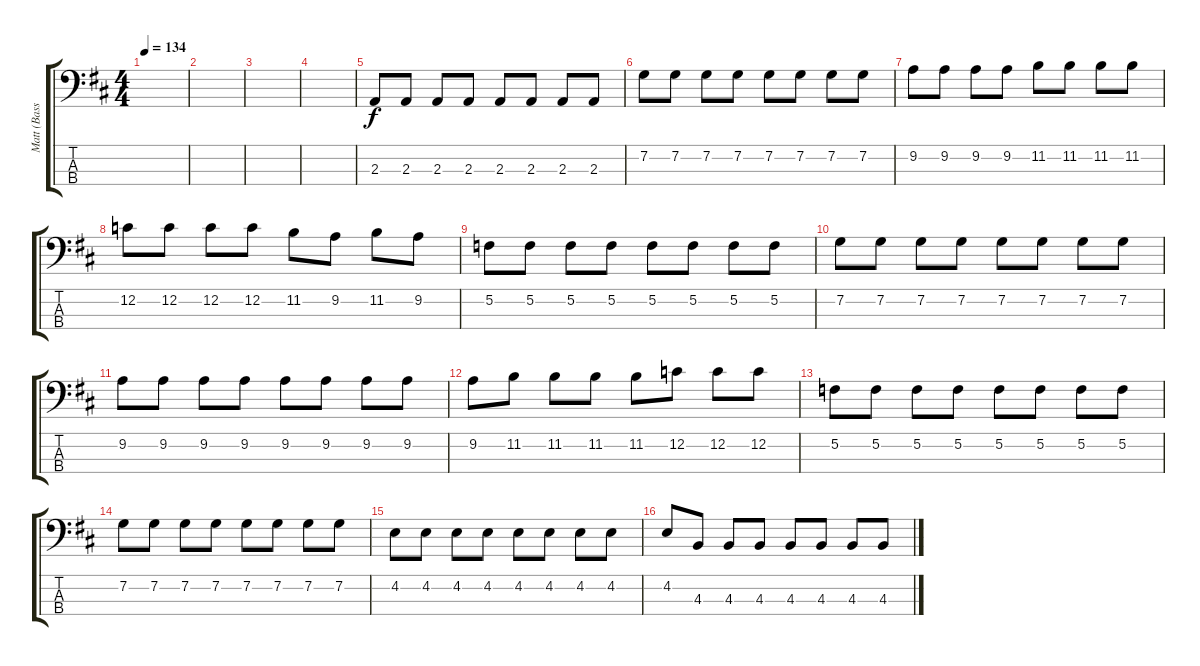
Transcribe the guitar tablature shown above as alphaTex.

\track ("Matt (Bass) " "Matt (Bass") {instrument electricbasspick}
\staff {score tabs}
\tuning (F2 C2 G1 D1) {hide}
\ts (4 4)
\tempo 134
\clef f4
\ks d
|
|
|
|
2.3.8 2.3.8 2.3.8 2.3.8 2.3.8 2.3.8 2.3.8 2.3.8 |
7.2.8 7.2.8 7.2.8 7.2.8 7.2.8 7.2.8 7.2.8 7.2.8 |
9.2.8 9.2.8 9.2.8 9.2.8 11.2.8 11.2.8 11.2.8 11.2.8 |
12.2.8 12.2.8 12.2.8 12.2.8 11.2.8 9.2.8 11.2.8 9.2.8 |
5.2.8 5.2.8 5.2.8 5.2.8 5.2.8 5.2.8 5.2.8 5.2.8 |
7.2.8 7.2.8 7.2.8 7.2.8 7.2.8 7.2.8 7.2.8 7.2.8 |
9.2.8 9.2.8 9.2.8 9.2.8 9.2.8 9.2.8 9.2.8 9.2.8 |
9.2.8 11.2.8 11.2.8 11.2.8 11.2.8 12.2.8 12.2.8 12.2.8 |
5.2.8 5.2.8 5.2.8 5.2.8 5.2.8 5.2.8 5.2.8 5.2.8 |
7.2.8 7.2.8 7.2.8 7.2.8 7.2.8 7.2.8 7.2.8 7.2.8 |
4.2.8 4.2.8 4.2.8 4.2.8 4.2.8 4.2.8 4.2.8 4.2.8 |
4.2.8 4.3.8 4.3.8 4.3.8 4.3.8 4.3.8 4.3.8 4.3.8
